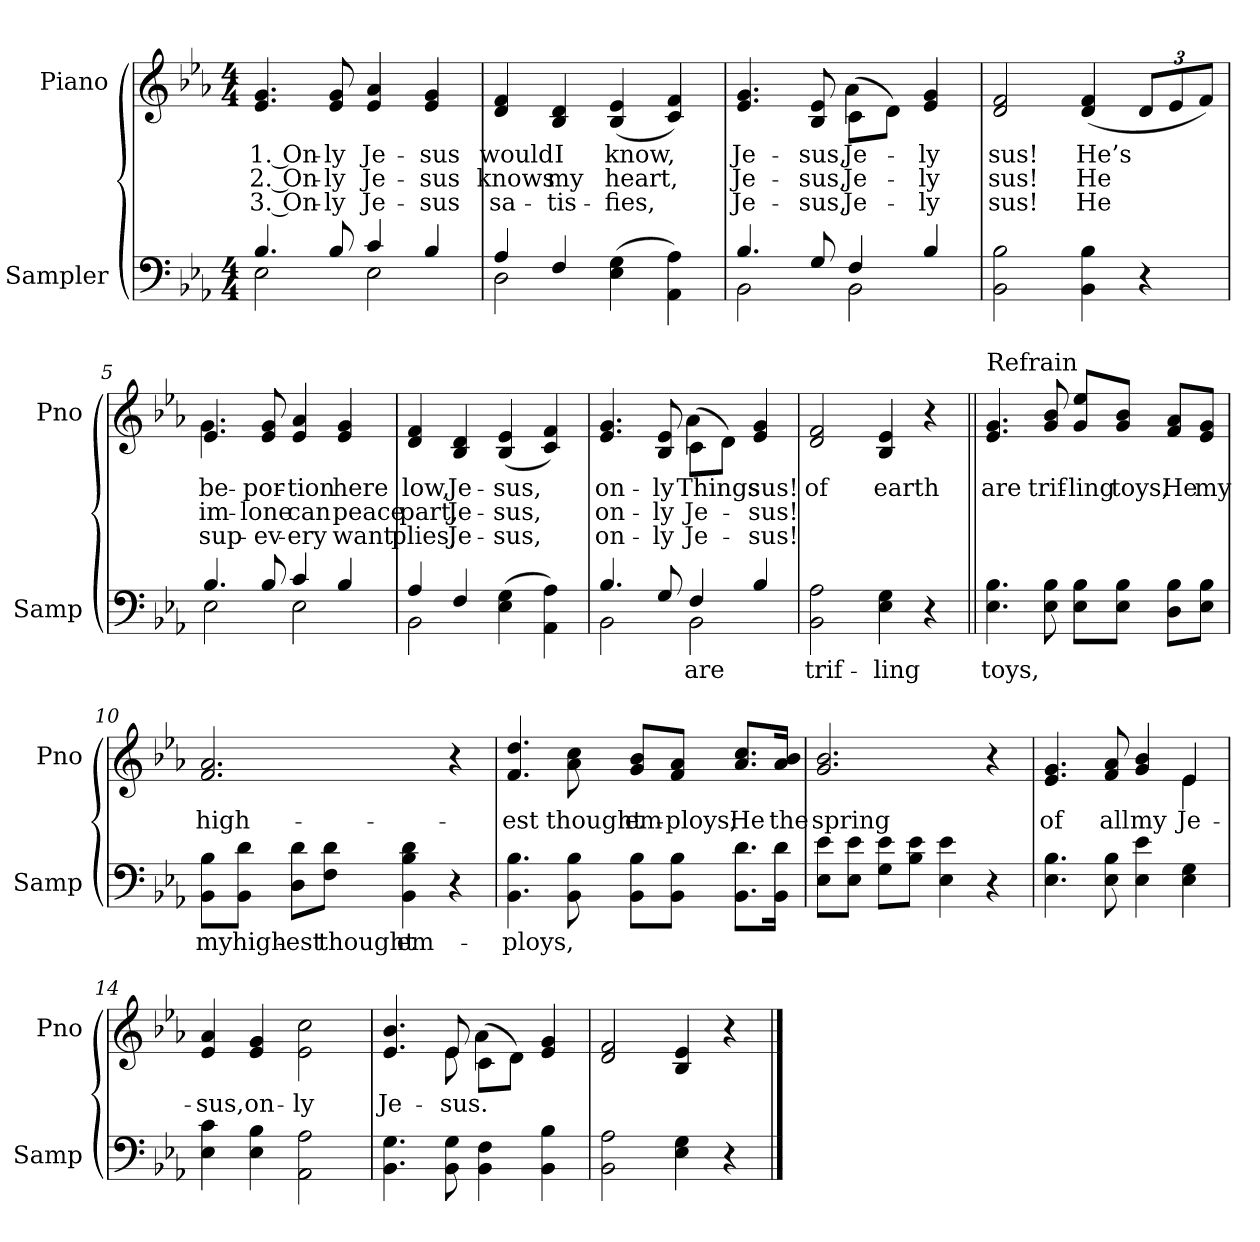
**kern	**text	**kern	**text	**text	**text
*part2	*part2	*part1	*part1	*part1	*part1
*staff2	*staff2	*staff1	*staff1	*staff1	*staff1
*I"Sampler	*	*I"Piano	*	*	*
*I'Samp	*	*I'Pno	*	*	*
*clefF4	*	*clefG2	*	*	*
*k[b-e-a-]	*	*k[b-e-a-]	*	*	*
*E-:	*	*E-:	*	*	*
*M4/4	*	*M4/4	*	*	*
=1	=1	=1	=1	=1	=1
*^	*	*	*	*	*
4.B-/	2E-	.	4.e- 4.g	1. On-	2. On-	3. On-
8B-/	.	.	8e- 8g	-ly	-ly	-ly
4c/	2E-	.	4e- 4a-	Je-	Je-	Je-
4B-/	.	.	4e- 4g	-sus	-sus	-sus
=2	=2	=2	=2	=2	=2	=2
4A-/	2D	.	4d 4f	would	knows	sa-
4F/	.	.	4B- 4d	I	my	-tis-
(4E- 4G	2ryy	.	(4B- 4e-	know,	heart,	-fies,
4AA- 4A-)	.	.	4c 4f)	.	.	.
=3	=3	=3	=3	=3	=3	=3
*	*	*	*^	*	*	*
4.B-/	2BB-	.	4.e- 4.g	2ryy	Je-	Je-	Je-
8G/	.	.	8B- 8e-	.	-sus,	-sus,	-sus,
4F/	2BB-	.	(8c\L	4a-	Je-	Je-	Je-
.	.	.	8d\J)	.	.	.	.
4B-/	.	.	4e- 4g	4ryy	-ly	-ly	-ly
*v	*v	*	*	*	*	*	*
*	*	*v	*v	*	*	*
=4	=4	=4	=4	=4	=4
2BB- 2B-	.	2d 2f	-sus!	-sus!	-sus!
4BB- 4B-	.	(4d 4f	He’s	He	He
4r	.	12d/L	.	.	.
.	.	12e-/	.	.	.
.	.	12f/J)	.	.	.
=5	=5	=5	=5	=5	=5
*^	*	*^	*	*	*
4.B-/	2E-	.	4.e-/	4.g	be-	im-	sup-
8B-/	.	.	8e- 8g	2ryy	por-	-lone	ev-
4c/	2E-	.	4e- 4a-	.	-tion	can	-ery
4B-/	.	.	4e- 4g	.	here	peace	want
.	.	.	.	8ryy	.	.	.
*	*	*	*v	*v	*	*	*
=6	=6	=6	=6	=6	=6	=6
4A-/	2BB-	.	4d 4f	-low,	-part,	-plies,
4F/	.	.	4B- 4d	Je-	Je-	Je-
(4E- 4G	2ryy	.	(4B- 4e-	-sus,	-sus,	-sus,
4AA- 4A-)	.	.	4c 4f)	.	.	.
=7	=7	=7	=7	=7	=7	=7
*	*	*	*^	*	*	*
4.B-/	2BB-	.	4.e- 4.g	2ryy	on-	on-	on-
8G/	.	.	8B- 8e-	.	-ly	-ly	-ly
4F/	2BB-	are	(8c\L	4a-	Things	Je-	Je-
.	.	.	8d\J)	.	.	.	.
4B-/	.	.	4e- 4g	4ryy	-sus!	-sus!	-sus!
*v	*v	*	*	*	*	*	*
*	*	*v	*v	*	*	*
=8	=8	=8	=8	=8	=8
2BB- 2A-	trif-	2d 2f	of	.	.
4E- 4G	-ling	4B- 4e-	earth	.	.
4r	.	4r	.	.	.
=9||	=9||	=9||	=9||	=9||	=9||
!	!	!LO:TX:t=Refrain	!	!	!
4.E- 4.B-	toys,	4.e- 4.g	are	.	.
8E- 8B-	.	8g 8b-	trif-	.	.
8E-\ 8B-\L	.	8g/ 8ee-/L	-ling	.	.
8E-\ 8B-\J	.	8g/ 8b-/J	toys,	.	.
8D\ 8B-\L	.	8f/ 8a-/L	He	.	.
8E-\ 8B-\J	.	8e-/ 8g/J	my	.	.
=10	=10	=10	=10	=10	=10
8BB-\ 8B-\L	my	2.f 2.a-	high-	.	.
8BB-\ 8d\J	high-	.	.	.	.
8D\ 8d\L	-est	.	.	.	.
8F\ 8d\J	thought	.	.	.	.
4BB- 4B- 4d	em-	.	.	.	.
4r	.	4r	.	.	.
=11	=11	=11	=11	=11	=11
4.BB- 4.B-	-ploys,	4.f 4.dd	-est	.	.
8BB- 8B-	.	8a- 8cc	thought	.	.
8BB-\ 8B-\L	.	8g/ 8b-/L	em-	.	.
8BB-\ 8B-\J	.	8f/ 8a-/J	-ploys;	.	.
8.BB-\ 8.d\L	.	8.a-/ 8.cc/L	He	.	.
16BB-\ 16d\Jk	.	16a-/ 16b-/Jk	the	.	.
=12	=12	=12	=12	=12	=12
8E-\ 8e-\L	.	2.g 2.b-	spring	.	.
8E-\ 8e-\J	.	.	.	.	.
8G\ 8e-\L	.	.	.	.	.
8B-\ 8e-\J	.	.	.	.	.
4E- 4e-	.	.	.	.	.
4r	.	4r	.	.	.
=13	=13	=13	=13	=13	=13
*	*	*^	*	*	*
4.E- 4.B-	.	4.e- 4.g	2.ryy	of	.	.
8E- 8B-	.	8f 8a-	.	all	.	.
4E- 4e-	.	4g 4b-	.	my	.	.
4E- 4G	.	4e-/	4e-	Je-	.	.
*	*	*v	*v	*	*	*
=14	=14	=14	=14	=14	=14
4E- 4c	.	4e- 4a-	-sus,	.	.
4E- 4B-	.	4e- 4g	on-	.	.
2AA- 2A-	.	2e-\ 2cc\	-ly	.	.
=15	=15	=15	=15	=15	=15
*	*	*^	*	*	*
4.BB- 4.G	.	4.e- 4.b-	4.ryy	Je-	.	.
8BB- 8G	.	8e-/	8e-	-sus.	.	.
4BB- 4F	.	(8c\L	4a-	.	.	.
.	.	8d\J)	.	.	.	.
4BB- 4B-	.	4e- 4g	4ryy	.	.	.
*	*	*v	*v	*	*	*
=16	=16	=16	=16	=16	=16
2BB- 2A-	.	2d 2f	.	.	.
4E- 4G	.	4B- 4e-	.	.	.
4r	.	4r	.	.	.
==	==	==	==	==	==
*-	*-	*-	*-	*-	*-
